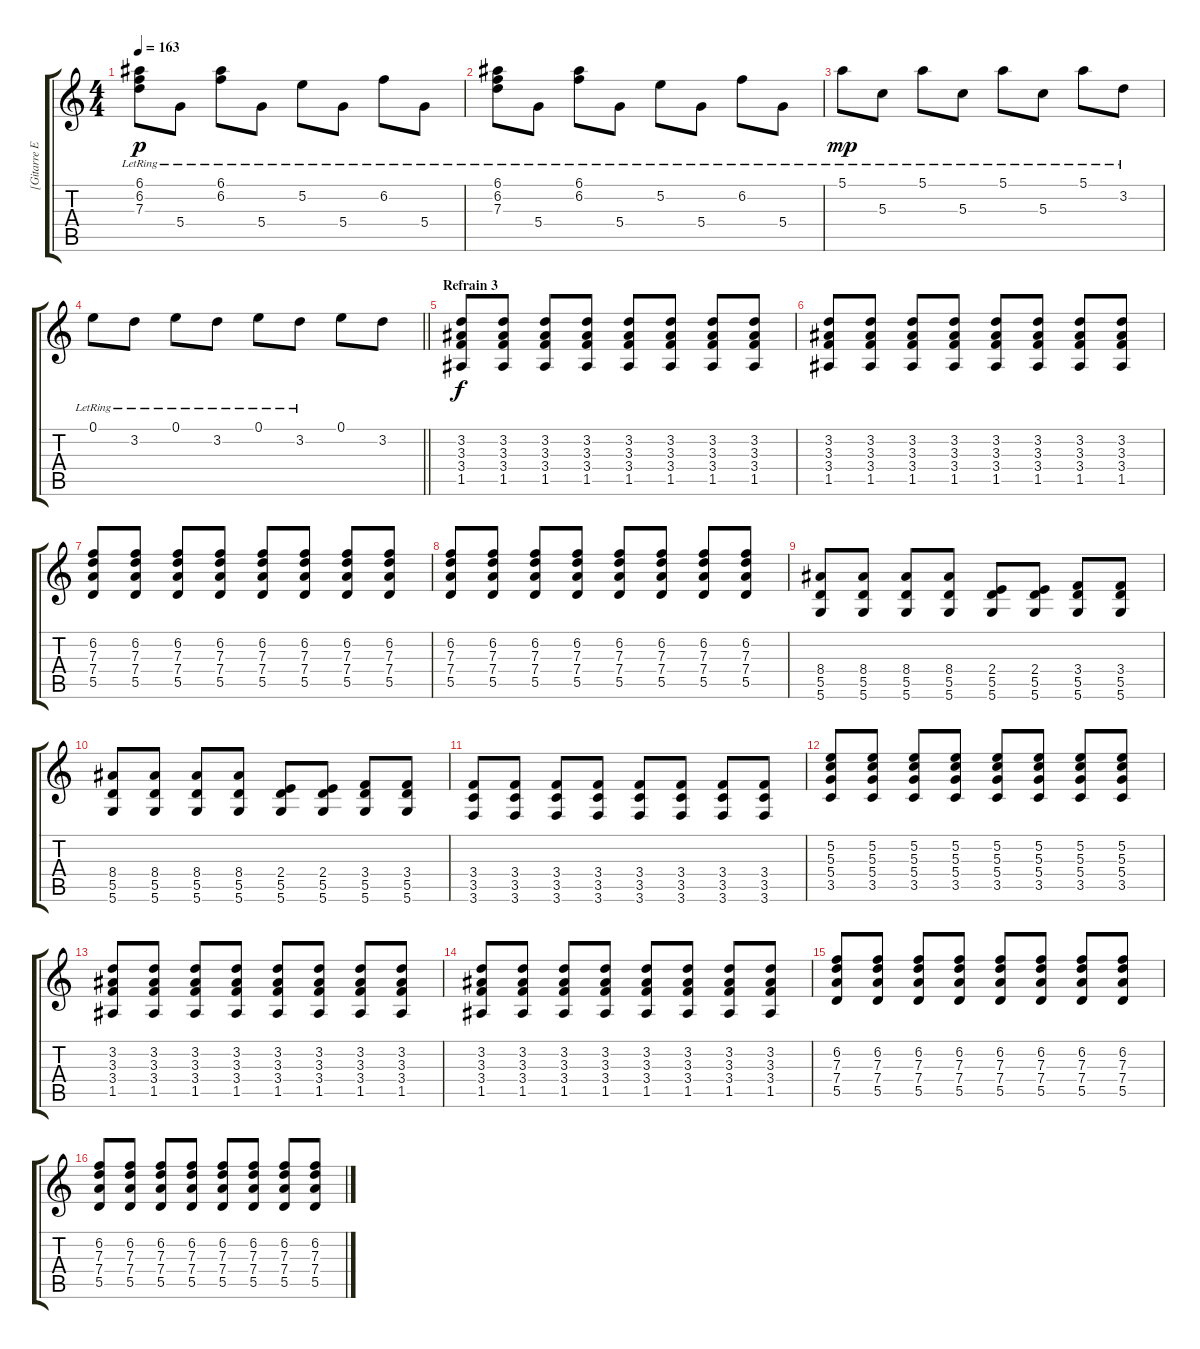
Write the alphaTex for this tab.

\track ("[Gitarre Effekt I]" "[Gitarre E") {instrument overdrivenguitar}
\staff {score tabs}
\tuning (E4 B3 G3 D3 A2 D2) {hide}
\ts (4 4)
\tempo 163
\clef g2
\ks c
(6.1{lr} 6.2 7.3{lr}).8{dy p volume 16} 5.4{lr}.8 (6.1{lr} 6.2).8 5.4{lr}.8 5.2{lr}.8 5.4{lr}.8 6.2{lr}.8 5.4{lr}.8 |
(6.1{lr} 6.2 7.3{lr}).8 5.4{lr}.8 (6.1{lr} 6.2).8 5.4{lr}.8 5.2{lr}.8 5.4{lr}.8 6.2{lr}.8 5.4{lr}.8 |
5.1{lr}.8{dy mp volume 12} 5.3{lr}.8 5.1{lr}.8 5.3{lr}.8 5.1{lr}.8 5.3{lr}.8 5.1{lr}.8 3.2{lr}.8 |
\barLineRight lightlight
0.1{lr}.8 3.2{lr}.8 0.1{lr}.8 3.2{lr}.8 0.1{lr}.8 3.2{lr}.8 0.1.8 3.2.8 |
\section ("" "Refrain 3")
(3.2 3.3 3.4 1.5).8{dy f volume 12 balance 14 instrument overdrivenguitar} (3.2 3.3 3.4 1.5).8 (3.2 3.3 3.4 1.5).8 (3.2 3.3 3.4 1.5).8 (3.2 3.3 3.4 1.5).8 (3.2 3.3 3.4 1.5).8 (3.2 3.3 3.4 1.5).8 (3.2 3.3 3.4 1.5).8 |
(3.2 3.3 3.4 1.5).8 (3.2 3.3 3.4 1.5).8 (3.2 3.3 3.4 1.5).8 (3.2 3.3 3.4 1.5).8 (3.2 3.3 3.4 1.5).8 (3.2 3.3 3.4 1.5).8 (3.2 3.3 3.4 1.5).8 (3.2 3.3 3.4 1.5).8 |
(6.2 7.3 7.4 5.5).8 (6.2 7.3 7.4 5.5).8 (6.2 7.3 7.4 5.5).8 (6.2 7.3 7.4 5.5).8 (6.2 7.3 7.4 5.5).8 (6.2 7.3 7.4 5.5).8 (6.2 7.3 7.4 5.5).8 (6.2 7.3 7.4 5.5).8 |
(6.2 7.3 7.4 5.5).8 (6.2 7.3 7.4 5.5).8 (6.2 7.3 7.4 5.5).8 (6.2 7.3 7.4 5.5).8 (6.2 7.3 7.4 5.5).8 (6.2 7.3 7.4 5.5).8 (6.2 7.3 7.4 5.5).8 (6.2 7.3 7.4 5.5).8 |
(8.4 5.5 5.6).8 (8.4 5.5 5.6).8 (8.4 5.5 5.6).8 (8.4 5.5 5.6).8 (2.4 5.5 5.6).8 (2.4 5.5 5.6).8 (3.4 5.5 5.6).8 (3.4 5.5 5.6).8 |
(8.4 5.5 5.6).8 (8.4 5.5 5.6).8 (8.4 5.5 5.6).8 (8.4 5.5 5.6).8 (2.4 5.5 5.6).8 (2.4 5.5 5.6).8 (3.4 5.5 5.6).8 (3.4 5.5 5.6).8 |
(3.4 3.5 3.6).8 (3.4 3.5 3.6).8 (3.4 3.5 3.6).8 (3.4 3.5 3.6).8 (3.4 3.5 3.6).8 (3.4 3.5 3.6).8 (3.4 3.5 3.6).8 (3.4 3.5 3.6).8 |
(5.2 5.3 5.4 3.5).8 (5.2 5.3 5.4 3.5).8 (5.2 5.3 5.4 3.5).8 (5.2 5.3 5.4 3.5).8 (5.2 5.3 5.4 3.5).8 (5.2 5.3 5.4 3.5).8 (5.2 5.3 5.4 3.5).8 (5.2 5.3 5.4 3.5).8 |
(3.2 3.3 3.4 1.5).8 (3.2 3.3 3.4 1.5).8 (3.2 3.3 3.4 1.5).8 (3.2 3.3 3.4 1.5).8 (3.2 3.3 3.4 1.5).8 (3.2 3.3 3.4 1.5).8 (3.2 3.3 3.4 1.5).8 (3.2 3.3 3.4 1.5).8 |
(3.2 3.3 3.4 1.5).8 (3.2 3.3 3.4 1.5).8 (3.2 3.3 3.4 1.5).8 (3.2 3.3 3.4 1.5).8 (3.2 3.3 3.4 1.5).8 (3.2 3.3 3.4 1.5).8 (3.2 3.3 3.4 1.5).8 (3.2 3.3 3.4 1.5).8 |
(6.2 7.3 7.4 5.5).8 (6.2 7.3 7.4 5.5).8 (6.2 7.3 7.4 5.5).8 (6.2 7.3 7.4 5.5).8 (6.2 7.3 7.4 5.5).8 (6.2 7.3 7.4 5.5).8 (6.2 7.3 7.4 5.5).8 (6.2 7.3 7.4 5.5).8 |
(6.2 7.3 7.4 5.5).8 (6.2 7.3 7.4 5.5).8 (6.2 7.3 7.4 5.5).8 (6.2 7.3 7.4 5.5).8 (6.2 7.3 7.4 5.5).8 (6.2 7.3 7.4 5.5).8 (6.2 7.3 7.4 5.5).8 (6.2 7.3 7.4 5.5).8
